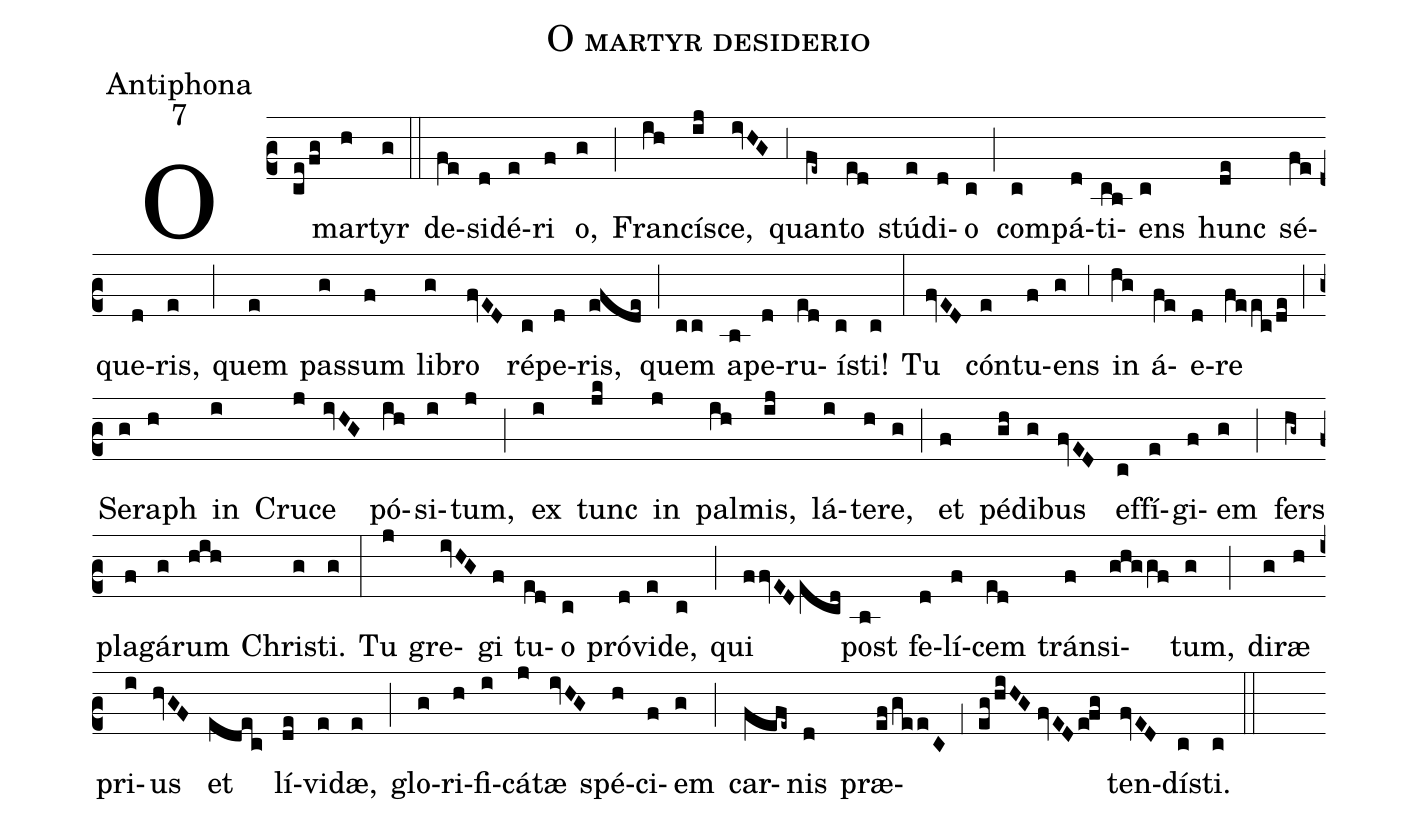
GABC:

name:O martyr desiderio;
office-part:Antiphona;
mode:7;
%%
(c2) O(ce/fg) mar(h)tyr(g) (::)
de(fe)si(d)dé(e)ri(f) o,(g) (;)Fran(ih)cí(ij)sce,(ivHG) (,3) quan(fe~)to(ed) stú(e)di(d)o(c) (;) com(c)pá(d)ti(cb)ens(c) hunc(de) sé(fe)que(d)ris,(e) (;) quem(e) pas(g)sum(f) li(g)bro(fvED) ré(c)pe(d)ris,(efde) (;) quem(cc) a(b)pe(d)ru(ed)í(c)sti!(c) (:)
Tu(fvED) cón(e)tu(f)ens(g) (,3) in(hg) á(fe)e(d)re(feec/de) (;) Se(g)raph(h) in(i) Cru(j)ce(ivHG) pó(ih)si(i)tum,(j) (;) ex(i) tunc(jk) in(j) pal(ih)mis,(ij) lá(i)te(h)re,(g) (;) et(f) pé(gh)di(g)bus(fvED) ef(c)fí(e)gi(f)em(g) (;) fers(hg~) pla(f)gá(g)rum(hih) Chri(g)sti.(g) (:)
Tu(j) gre(ivHG)gi(f) tu(ed)o(c) pró(d)vi(e)de,(c) (;) qui(ffvED/ecd) post(b) fe(d)lí(f)cem(ed) tráns(f)i(ghggf)tum,(g) (;) di(g)ræ(h) pri(i)us(hvGF) et(edec) lí(de)vi(e)dæ,(e) (;) glo(g)ri(h)fi(i)cá(j)tæ(ivHG) spé(h)ci(f)em(g) (;) car(fefe~)nis(d) præ(ef/geeC)(,1)(eg/hiHG//fvED/e!fg)ten(fvED)dí(c)sti.(c) (::)
